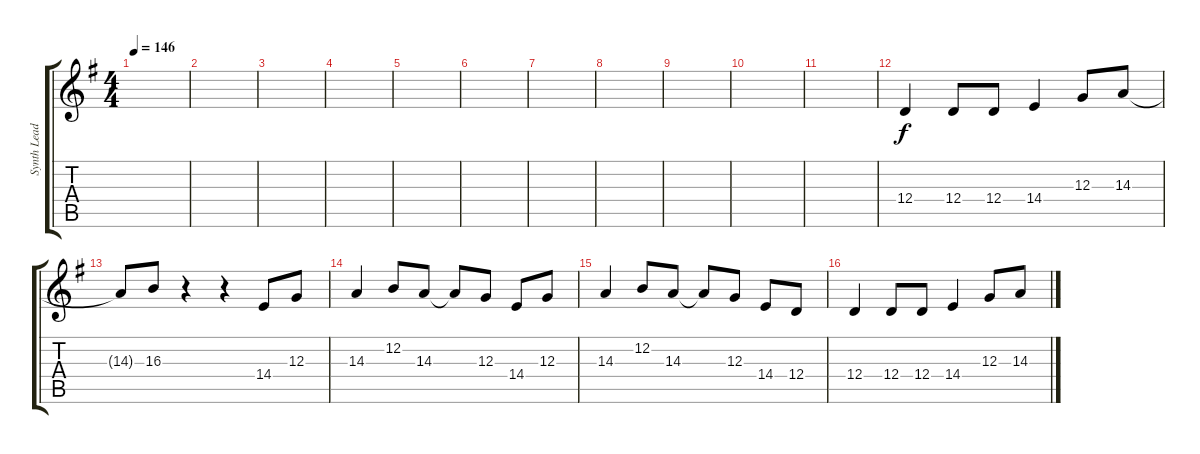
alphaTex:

\track ("Synth Lead" "Synth Lead") {instrument lead5charang}
\staff {score tabs}
\tuning (E4 B3 G3 D3 A2 E2) {hide}
\ts (4 4)
\tempo 146
\clef g2
\ks g
|
|
|
|
|
|
|
|
|
|
|
12.4.4 12.4.8 12.4.8 14.4.4 12.3.8 14.3.8 |
14.3{t}.8 16.3.8 r.4 r.4 14.4.8 12.3.8 |
14.3.4 12.2.8 14.3.8 14.3{t}.8 12.3.8 14.4.8 12.3.8 |
14.3.4 12.2.8 14.3.8 14.3{t}.8 12.3.8 14.4.8 12.4.8 |
12.4.4 12.4.8 12.4.8 14.4.4 12.3.8 14.3.8
